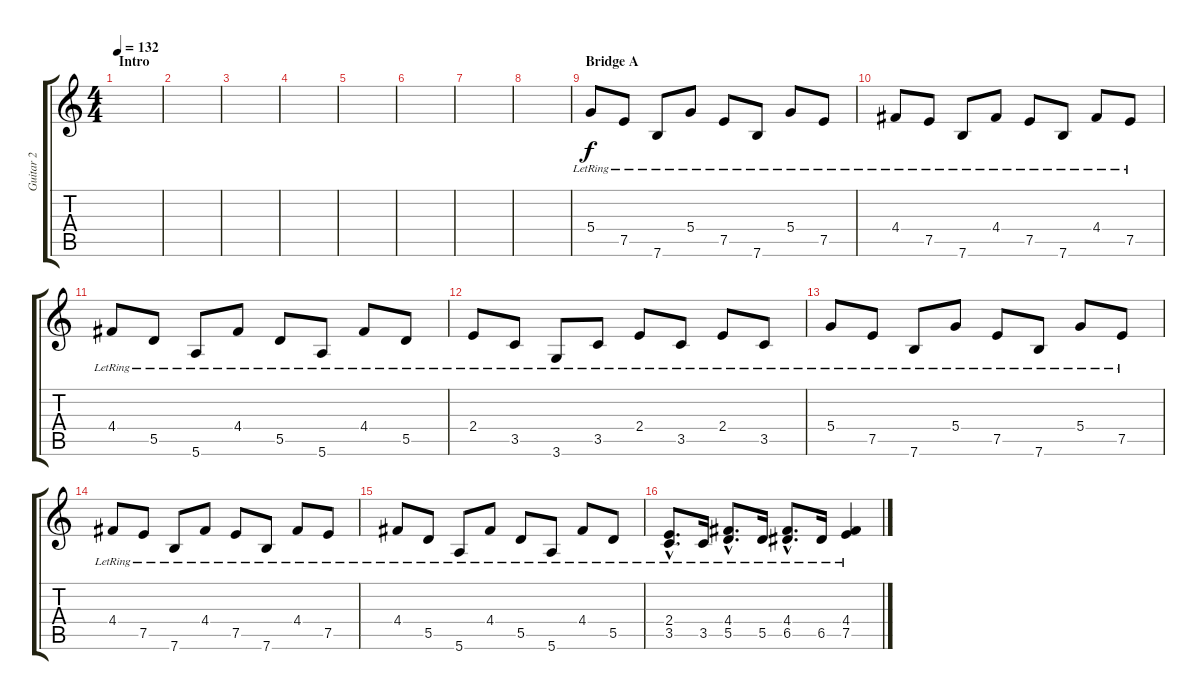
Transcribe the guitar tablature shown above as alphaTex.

\track ("Guitar 2" "Guitar 2") {instrument distortionguitar}
\staff {score tabs}
\tuning (E4 B3 G3 D3 A2 E2) {hide}
\ts (4 4)
\section ("" "Intro")
\tempo 132
\clef g2
\ks c
|
|
|
|
|
|
|
|
\section ("" "Bridge A")
5.4{lr}.8 7.5{lr}.8 7.6{lr}.8 5.4{lr}.8 7.5{lr}.8 7.6{lr}.8 5.4{lr}.8 7.5{lr}.8 |
4.4{lr}.8 7.5{lr}.8 7.6{lr}.8 4.4{lr}.8 7.5{lr}.8 7.6{lr}.8 4.4{lr}.8 7.5{lr}.8 |
4.4{lr}.8 5.5{lr}.8 5.6{lr}.8 4.4{lr}.8 5.5{lr}.8 5.6{lr}.8 4.4{lr}.8 5.5{lr}.8 |
2.4{lr}.8 3.5{lr}.8 3.6{lr}.8 3.5{lr}.8 2.4{lr}.8 3.5{lr}.8 2.4{lr}.8 3.5{lr}.8 |
5.4{lr}.8 7.5{lr}.8 7.6{lr}.8 5.4{lr}.8 7.5{lr}.8 7.6{lr}.8 5.4{lr}.8 7.5{lr}.8 |
4.4{lr}.8 7.5{lr}.8 7.6{lr}.8 4.4{lr}.8 7.5{lr}.8 7.6{lr}.8 4.4{lr}.8 7.5{lr}.8 |
4.4{lr}.8 5.5{lr}.8 5.6{lr}.8 4.4{lr}.8 5.5{lr}.8 5.6{lr}.8 4.4{lr}.8 5.5{lr}.8 |
(2.4{hac lr} 3.5{hac lr}).8{d} 3.5{lr}.16 (4.4{hac lr} 5.5{hac lr}).8{d} 5.5{lr}.16 (4.4{hac lr} 6.5{hac lr}).8{d} 6.5{lr}.16 (4.4{lr} 7.5{lr}).4
